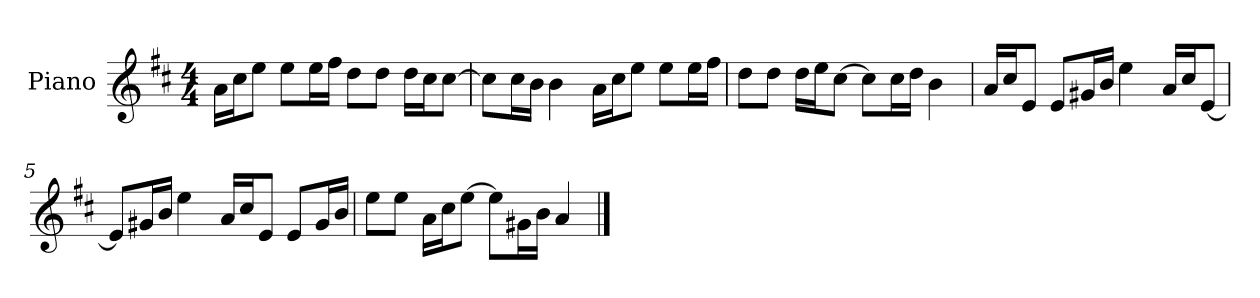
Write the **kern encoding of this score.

**kern
*part1
*staff1
*I"Piano
*I'P-no
*clefG2
*k[f#c#]
*M4/4
*MM90
=1
16a\LL
16cc#\J
8ee\J
8ee\L
16ee\L
16ff#\JJ
8dd\L
8dd\J
16dd\LL
16cc#\J
[8cc#\J
=2
8cc#\L]
16cc#\L
16b\JJ
4b\
16a\LL
16cc#\J
8ee\J
8ee\L
16ee\L
16ff#\JJ
=3
8dd\L
8dd\J
16dd\LL
16ee\J
[8cc#\J
8cc#\L]
16cc#\L
16dd\JJ
4b\
=4
16a/LL
16cc#/J
8e/J
8e/L
16g#X/L
16b/JJ
4ee\
16a/LL
16cc#/J
[8e/J
!!LO:LB:g=z
=5
8e/L]
16g#X/L
16b/JJ
4ee\
16a/LL
16cc#/J
8e/J
8e/L
16g#/L
16b/JJ
=6
8ee\L
8ee\J
16a\LL
16cc#\J
[8ee\J
8ee\L]
16g#X\L
16b\JJ
4a/
==
*-
